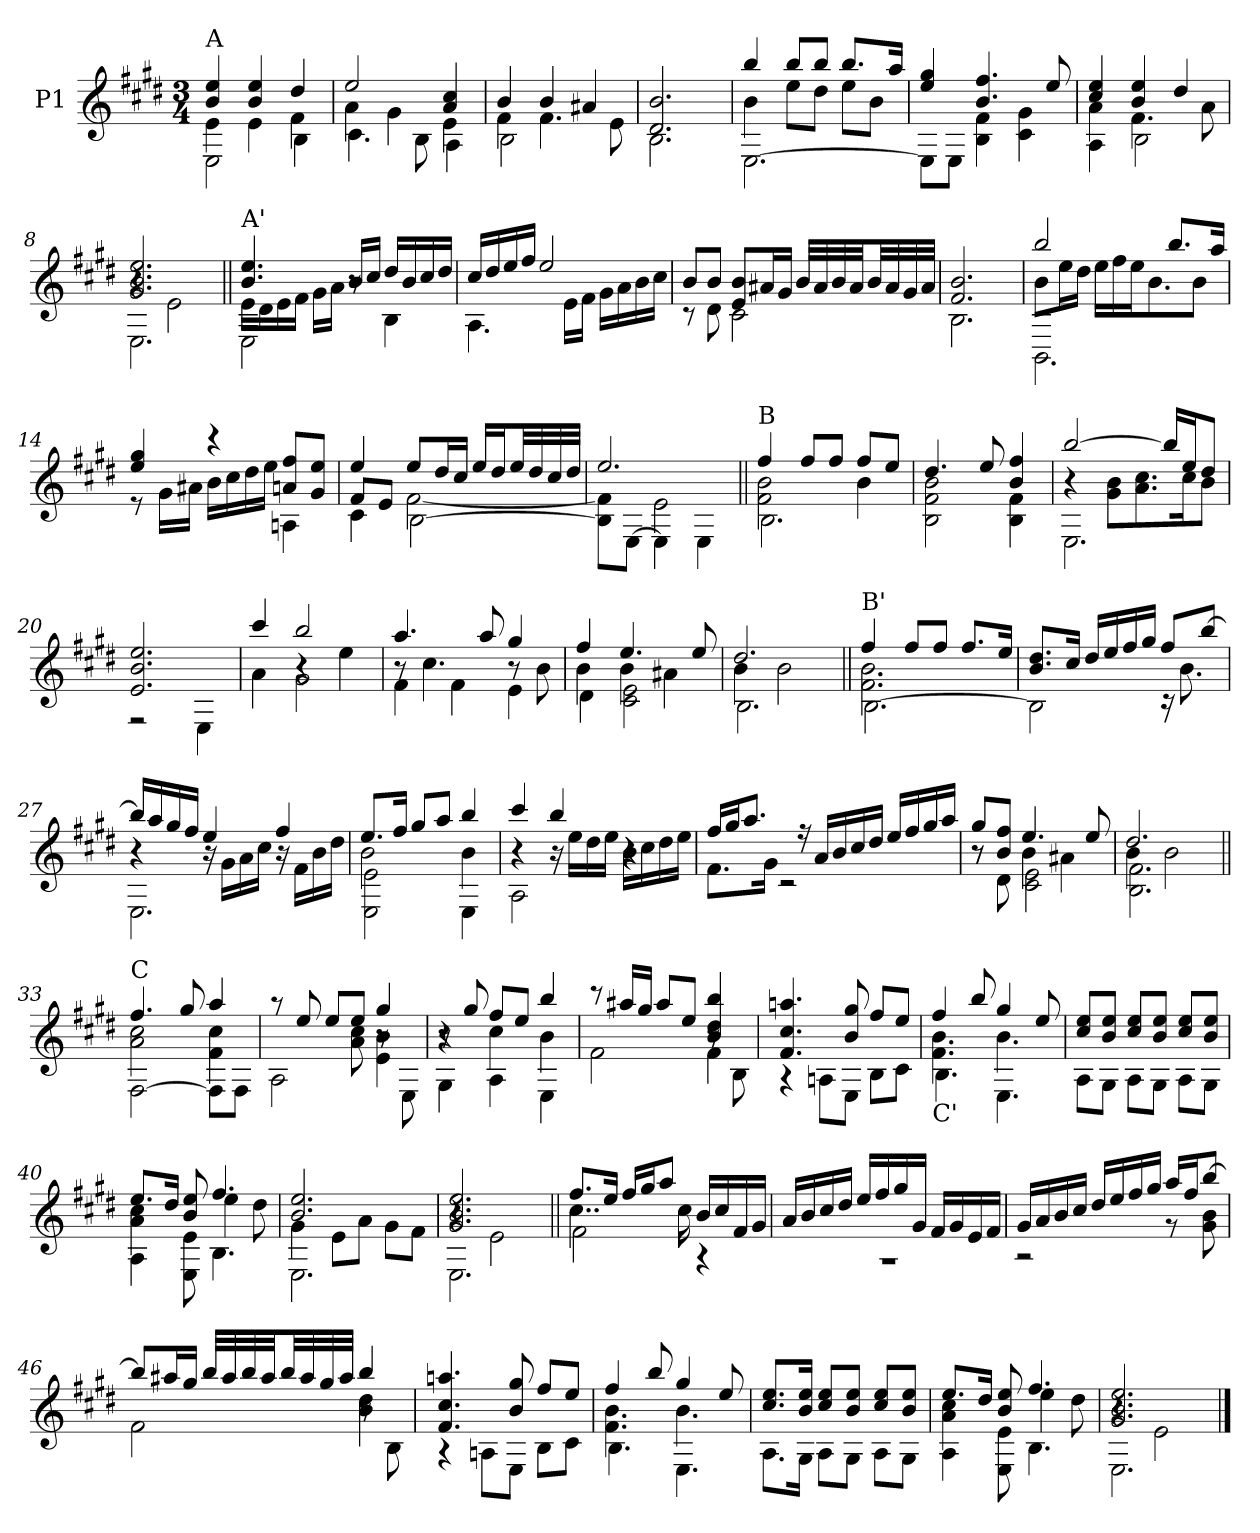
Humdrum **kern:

**kern
*part1
*staff1
*I"P1
!!LO:PB:g=z
*clefG2
*ITrd7c12
*k[f#c#g#d#]
*E:
*M3/4
*MM76
=1
*^
*	*^
!LO:TX:a:t=A	!	!
4Bi/ 4ei	4Ei\	2EEi\
4Bi/ 4ei	4Ei\	.
4d#i/	4F#i\	4BBi\
=2	=2	=2
2ei/	4Ai\	4.C#i\
.	4G#i\	.
.	.	8BBi\
4Ai/ 4c#i	4Ei\	4AAi\
=3	=3	=3
4Bi/	4F#i\	2BBi\
4Bi/	4.F#i\	.
4A#Xi/	.	4ryy
.	8Ei\	.
*	*v	*v
=4	=4
2.D#i/ 2.Bi	2.BBi\
=5	=5
*	*^
4bi/	4Bi\	[<2.EEi\
8bi/L	8ei\L	.
8bi/J	8d#i\J	.
8.bi/L	8ei\L	.
.	8Bi\J	.
16ai/Jk	.	.
*	*v	*v
=6	=6
4ei/ 4g#i	8EEi\L]
.	8EEi\J
4.Bi/ 4.f#i	4BBi\ 4F#i
.	4C#i\ 4G#i
8ei/	.
!!LO:LB:g=z	!!
=7	=7
*	*^
4c#i/ 4ei	4Ai\	4AAi\
4Bi/ 4ei	4.F#i\	2BBi\
4d#i/	.	.
.	8Ai\	.
=8	=8	=8
2.G#i/ 2.Bi 2.ei	4r	2.EEi\
.	2Ei\	.
=9||	=9||	=9||
!LO:TX:a:t=A'	!	!
4.Bi/ 4.ei	16Ei\LL	2EEi\
.	16D#i\	.
.	16Ei\	.
.	16F#i\JJ	.
.	16G#i\LL	.
.	16Ai\JJ	.
16Bi/LL	8r	.
16c#i/JJ	.	.
16d#i/LL	4BBi\	4ryy
16Bi/	.	.
16c#i/	.	.
16d#i/JJ	.	.
*	*v	*v
=10	=10
16c#i/LL	4.AAi\
16d#i/	.
16ei/	.
16f#i/JJ	.
2ei/	.
.	16Ei\LL
.	16F#i\JJ
.	16G#i\LL
.	16Ai\
.	16Bi\
.	16c#i\JJ
!!LO:LB:g=z	!!
=11	=11
8Bi/L	8r
8Bi/J	8D#i\
8Ei/ 8BiL	2C#i\
16A#Xi/L	.
16G#i/JJ	.
32Bi/LLL	.
32A#i/	.
32Bi/	.
32A#i/JJ	.
32Bi/LL	.
32A#i/	.
32G#i/	.
32A#i/JJJ	.
=12	=12
2.F#i/ 2.Bi	2.BBi\
=13	=13
*	*^
2bi/	8Bi\L	2.BBBi\
.	16ei\L	.
.	16d#i\JJ	.
.	16ei\LL	.
.	16f#i\	.
.	16ei\J	.
.	8.Bi\	.
8.bi/L	.	.
.	8Bi\J	.
16ai/Jk	.	.
*	*v	*v
=14	=14
4ei/ 4g#i	8r
.	16G#i\LL
.	16A#Xi\JJ
4r	16Bi\LL
.	16c#i\
.	16d#i\
.	16ei\JJ
8Ani/ 8f#iL	4AAni\
8G#i/ 8eiJ	.
!!LO:LB:g=z	!!
=15	=15
*	*^
4ei/	8F#i/L	4C#i\
.	8Ei/J	.
8ei/L	[<2F#i\	[<2BBi\
16d#i/L	.	.
16c#i/JJ	.	.
16ei/LL	.	.
16d#i/J	.	.
32ei/LL	.	.
32d#i/	.	.
32c#i/	.	.
32d#i/JJJ	.	.
=16	=16	=16
2.ei/	4ryy	8BBi\] 8F#i]L
.	.	[<8EEi\J
.	2Ei\	4EEi\]
.	.	4EEi\
=17||	=17||	=17||
!LO:TX:a:t=B	!	!
4f#i/	2F#i\ 2Bi	2.BBi\
8f#i/L	.	.
8f#i/J	.	.
8f#i/L	4Bi\	.
8ei/J	.	.
*	*v	*v
=18	=18
4.d#i/	2BBi\ 2F#i 2Bi
8ei/	.
4Bi/ 4f#i	4BBi\ 4F#i
!!LO:LB:g=z	!!
=19	=19
*	*^
[>2bi/	4r	2.EEi\
.	8G#i\ 8BiL	.
.	8.Ai\ 8.c#i	.
16bi/LL]	.	.
16ei/J	16c#i\k	.
8d#i/J	8Bi\J	.
*	*v	*v
=20	=20
2.Ei/ 2.Bi 2.ei	2r
.	4EEi\
=21	=21
*	*^
4cc#i/	4ryy	4Ai\
2bi/	4r	2G#i\
.	4ei\	.
=22	=22	=22
4.ai/	8r	4F#i\
.	4.c#i\	.
.	.	4F#i\
8ai/	.	.
4g#i/	8r	4Ei\
.	8Bi\	.
=23	=23	=23
4f#i/	4Bi\	4D#i\
4.ei/	4Bi\	2C#i\ 2Ei
.	4A#Xi\	.
8ei/	.	.
=24	=24	=24
2.d#i/	4Bi\	2.BBi\
.	2Bi\	.
!!LO:PB:g=z	!!	!!
=25||	=25||	=25||
!LO:TX:a:t=B'	!	!
4f#i/	2.F#i\ 2.Bi	[<2.BBi\
8f#i/L	.	.
8f#i/J	.	.
8.f#i/L	.	.
16ei/Jk	.	.
*	*v	*v
=26	=26
8.Bi/ 8.d#iL	2BBi\]
16c#i/Jk	.
16d#i/LL	.
16ei/	.
16f#i/	.
16g#i/JJ	.
8f#i/L	16r
.	8.Bi\
[>8bi/J	.
=27	=27
*	*^
16bi/LL]	4r	2.EEi\
16ai/	.	.
16g#i/	.	.
16f#i/JJ	.	.
4ei/	16r	.
.	16G#i\LL	.
.	16Ai\	.
.	16c#i\JJ	.
4f#i/	16r	.
.	16F#i\LL	.
.	16Bi\	.
.	16d#i\JJ	.
=28	=28	=28
8.ei/L	2Bi\	2EEi\ 2Ei
16f#i/Jk	.	.
8g#i/L	.	.
8ai/J	.	.
4bi/	4Bi\	4EEi\
!!LO:LB:g=z	!!	!!
=29	=29	=29
4cc#i/	4r	2AAi\
4bi/	16r	.
.	16ei\LL	.
.	16d#i\	.
.	16ei\JJ	.
4r	16Bi\LL	4r
.	16c#i\	.
.	16d#i\	.
.	16ei\JJ	.
*	*v	*v
=30	=30
16f#i/LL	8.F#i\L
16g#i/J	.
8.ai/J	.
.	16G#i\Jk
.	2r
16r	.
16Ai/LL	.
16Bi/	.
16c#i/	.
16d#i/JJ	.
16ei/LL	.
16f#i/	.
16g#i/	8ryy
16ai/JJ	.
=31	=31
*	*^
8g#i/L	8r	8r
8Bi/ 8f#iJ	8ryy	8D#i\
4.ei/	4Bi\	2C#i\ 2Ei
.	4A#Xi\	.
8ei/	.	.
=32	=32	=32
2.d#i/	4Bi\	2.BBi\ 2.F#i
.	2Bi\	.
!!LO:LB:g=z	!!	!!
=33||	=33||	=33||
!LO:TX:a:t=C	!	!
4.f#i/	2Ai\ 2c#i	[<2FF#i\
8g#i/	.	.
4ai/	4F#i\ 4c#i	8FF#i\L]
.	.	8FF#i\J
=34	=34	=34
8r	4.ryy	2AAi\
8ei/	.	.
8ei/L	.	.
8ei/J	8Ai\ 8c#i	.
4g#i/	4Ei\ 4Bi	8r
.	.	8EEi\
=35	=35	=35
8r	4r	4GG#i\
8g#i/	.	.
8f#i/L	4c#i\	4AAi\
8ei/J	.	.
4bi/	4Bi\	4EEi\
=36	=36	=36
8r	2F#i\	2ryy
16a#Xi/LL	.	.
16g#i/JJ	.	.
8a#i/L	.	.
8ei/J	.	.
4Bi/ 4d#i 4bi	4F#i\	8r
.	.	8BBi\
*	*v	*v
=37	=37
4.F#i/ 4.c#i 4.ani	4r
.	8AAni\L
8Bi/ 8g#i	8EEi\J
8f#i/L	8BBi\L
8ei/J	8C#i\J
!!LO:LB:g=z	!!
=38	=38
*	*^
!LO:TX:b:t=C'	!	!
4f#i/	4.F#i\ 4.Bi	4.BBi\
8bi/	.	.
4g#i/	4.Bi\	4.EEi\
8ei/	.	.
*	*v	*v
=39	=39
8c#i/ 8eiL	8AAi\L
8Bi/ 8eiJ	8GG#i\J
8c#i/ 8eiL	8AAi\L
8Bi/ 8eiJ	8GG#i\J
8c#i/ 8eiL	8AAi\L
8Bi/ 8eiJ	8GG#i\J
=40	=40
*	*^
8.ei/L	4Ai\ 4c#i	4AAi\
16d#i/Jk	.	.
8Bi/ 8ei	8ryy	8EEi\ 8Ei
4.f#i/	4ei\	4.BBi\
.	8d#i\	.
=41	=41	=41
2.Bi/ 2.ei	4G#i\	2.EEi\
.	8Ei\L	.
.	8Ai\J	.
.	8G#i\L	.
.	8F#i\J	.
=42	=42	=42
2.G#i/ 2.Bi 2.ei	4r	2.EEi\
.	2Ei\	.
!!LO:LB:g=z	!!	!!
=43||	=43||	=43||
8.f#i/L	4..c#i\	2F#i\
16ei/Jk	.	.
16f#i/LL	.	.
16g#i/J	.	.
8ai/J	.	.
.	16c#i\	.
16Bi/LL	4ryy	4r
16c#i/	.	.
16F#i/	.	.
16G#i/JJ	.	.
*	*v	*v
=44	=44
16Ai/LL	2.r
16Bi/	.
16c#i/	.
16d#i/JJ	.
16ei/LL	.
16f#i/	.
16g#i/	.
16G#i/JJ	.
16F#i/LL	.
16G#i/	.
16Ei/	.
16F#i/JJ	.
=45	=45
16G#i/LL	2r
16Ai/	.
16Bi/	.
16c#i/JJ	.
16d#i/LL	.
16ei/	.
16f#i/	.
16g#i/JJ	.
16ai/LL	8r
16f#i/J	.
[>8bi/J	8G#i\ 8Bi
!!LO:LB:g=z	!!
=46	=46
*	*^
8bi/L]	2F#i\	2ryy
16a#Xi/L	.	.
16g#i/JJ	.	.
32bi/LLL	.	.
32a#i/	.	.
32bi/	.	.
32a#i/JJ	.	.
32bi/LL	.	.
32a#i/	.	.
32g#i/	.	.
32a#i/JJJ	.	.
4bi/	4Bi\ 4d#i	8r
.	.	8BBi\
*	*v	*v
=47	=47
4.F#i/ 4.c#i 4.ani	4r
.	8AAni\L
8Bi/ 8g#i	8EEi\J
8f#i/L	8BBi\L
8ei/J	8C#i\J
!!LO:LB:g=z	!!
=48	=48
*	*^
4f#i/	4.F#i\ 4.Bi	4.BBi\
8bi/	.	.
4g#i/	4.Bi\	4.EEi\
8ei/	.	.
*	*v	*v
=49	=49
8.c#i/ 8.eiL	8.AAi\L
16Bi/ 16eiJk	16GG#i\Jk
8c#i/ 8eiL	8AAi\L
8Bi/ 8eiJ	8GG#i\J
8c#i/ 8eiL	8AAi\L
8Bi/ 8eiJ	8GG#i\J
=50	=50
*	*^
8.ei/L	4Ai\ 4c#i	4AAi\
16d#i/Jk	.	.
8Bi/ 8ei	8EEi\ 8Ei	8ryy
4.f#i/	4ei\	4.BBi\
.	8d#i\	.
=51	=51	=51
2.G#i/ 2.Bi 2.ei	4r	2.EEi\
.	2Ei\	.
*v	*v	*v
==
*-
